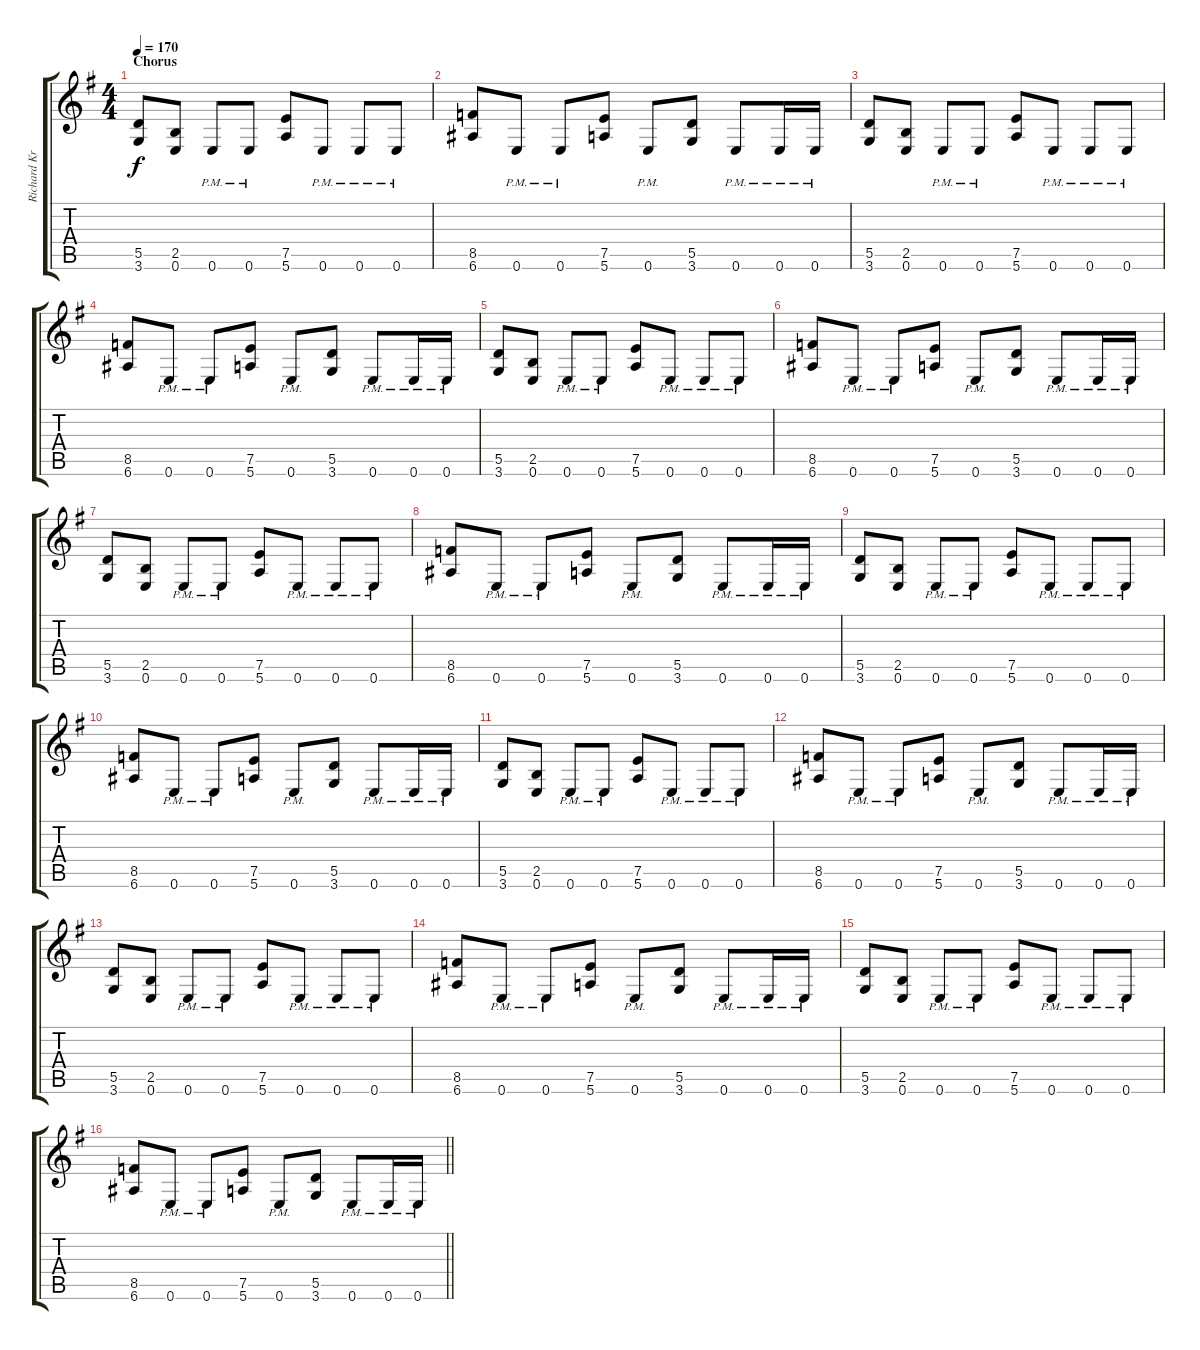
\track ("Richard Kruspe - Guitar I" "Richard Kr") {instrument distortionguitar}
\staff {score tabs}
\tuning (E4 B3 G3 D3 A2 E2) {hide}
\ts (4 4)
\section ("" "Chorus")
\tempo 170
\clef g2
\ks g
(5.5 3.6).8{dy f} (2.5 0.6).8 0.6{pm}.8 0.6{pm}.8 (7.5 5.6).8 0.6{pm}.8 0.6{pm}.8 0.6{pm}.8 |
(8.5 6.6).8 0.6{pm}.8 0.6{pm}.8 (7.5 5.6).8 0.6{pm}.8 (5.5 3.6).8 0.6{pm}.8 0.6{pm}.16 0.6{pm}.16 |
(5.5 3.6).8 (2.5 0.6).8 0.6{pm}.8 0.6{pm}.8 (7.5 5.6).8 0.6{pm}.8 0.6{pm}.8 0.6{pm}.8 |
(8.5 6.6).8 0.6{pm}.8 0.6{pm}.8 (7.5 5.6).8 0.6{pm}.8 (5.5 3.6).8 0.6{pm}.8 0.6{pm}.16 0.6{pm}.16 |
(5.5 3.6).8 (2.5 0.6).8 0.6{pm}.8 0.6{pm}.8 (7.5 5.6).8 0.6{pm}.8 0.6{pm}.8 0.6{pm}.8 |
(8.5 6.6).8 0.6{pm}.8 0.6{pm}.8 (7.5 5.6).8 0.6{pm}.8 (5.5 3.6).8 0.6{pm}.8 0.6{pm}.16 0.6{pm}.16 |
(5.5 3.6).8 (2.5 0.6).8 0.6{pm}.8 0.6{pm}.8 (7.5 5.6).8 0.6{pm}.8 0.6{pm}.8 0.6{pm}.8 |
(8.5 6.6).8 0.6{pm}.8 0.6{pm}.8 (7.5 5.6).8 0.6{pm}.8 (5.5 3.6).8 0.6{pm}.8 0.6{pm}.16 0.6{pm}.16 |
(5.5 3.6).8 (2.5 0.6).8 0.6{pm}.8 0.6{pm}.8 (7.5 5.6).8 0.6{pm}.8 0.6{pm}.8 0.6{pm}.8 |
(8.5 6.6).8 0.6{pm}.8 0.6{pm}.8 (7.5 5.6).8 0.6{pm}.8 (5.5 3.6).8 0.6{pm}.8 0.6{pm}.16 0.6{pm}.16 |
(5.5 3.6).8 (2.5 0.6).8 0.6{pm}.8 0.6{pm}.8 (7.5 5.6).8 0.6{pm}.8 0.6{pm}.8 0.6{pm}.8 |
(8.5 6.6).8 0.6{pm}.8 0.6{pm}.8 (7.5 5.6).8 0.6{pm}.8 (5.5 3.6).8 0.6{pm}.8 0.6{pm}.16 0.6{pm}.16 |
(5.5 3.6).8 (2.5 0.6).8 0.6{pm}.8 0.6{pm}.8 (7.5 5.6).8 0.6{pm}.8 0.6{pm}.8 0.6{pm}.8 |
(8.5 6.6).8 0.6{pm}.8 0.6{pm}.8 (7.5 5.6).8 0.6{pm}.8 (5.5 3.6).8 0.6{pm}.8 0.6{pm}.16 0.6{pm}.16 |
(5.5 3.6).8 (2.5 0.6).8 0.6{pm}.8 0.6{pm}.8 (7.5 5.6).8 0.6{pm}.8 0.6{pm}.8 0.6{pm}.8 |
\barLineRight lightlight
(8.5 6.6).8 0.6{pm}.8 0.6{pm}.8 (7.5 5.6).8 0.6{pm}.8 (5.5 3.6).8 0.6{pm}.8 0.6{pm}.16 0.6{pm}.16
